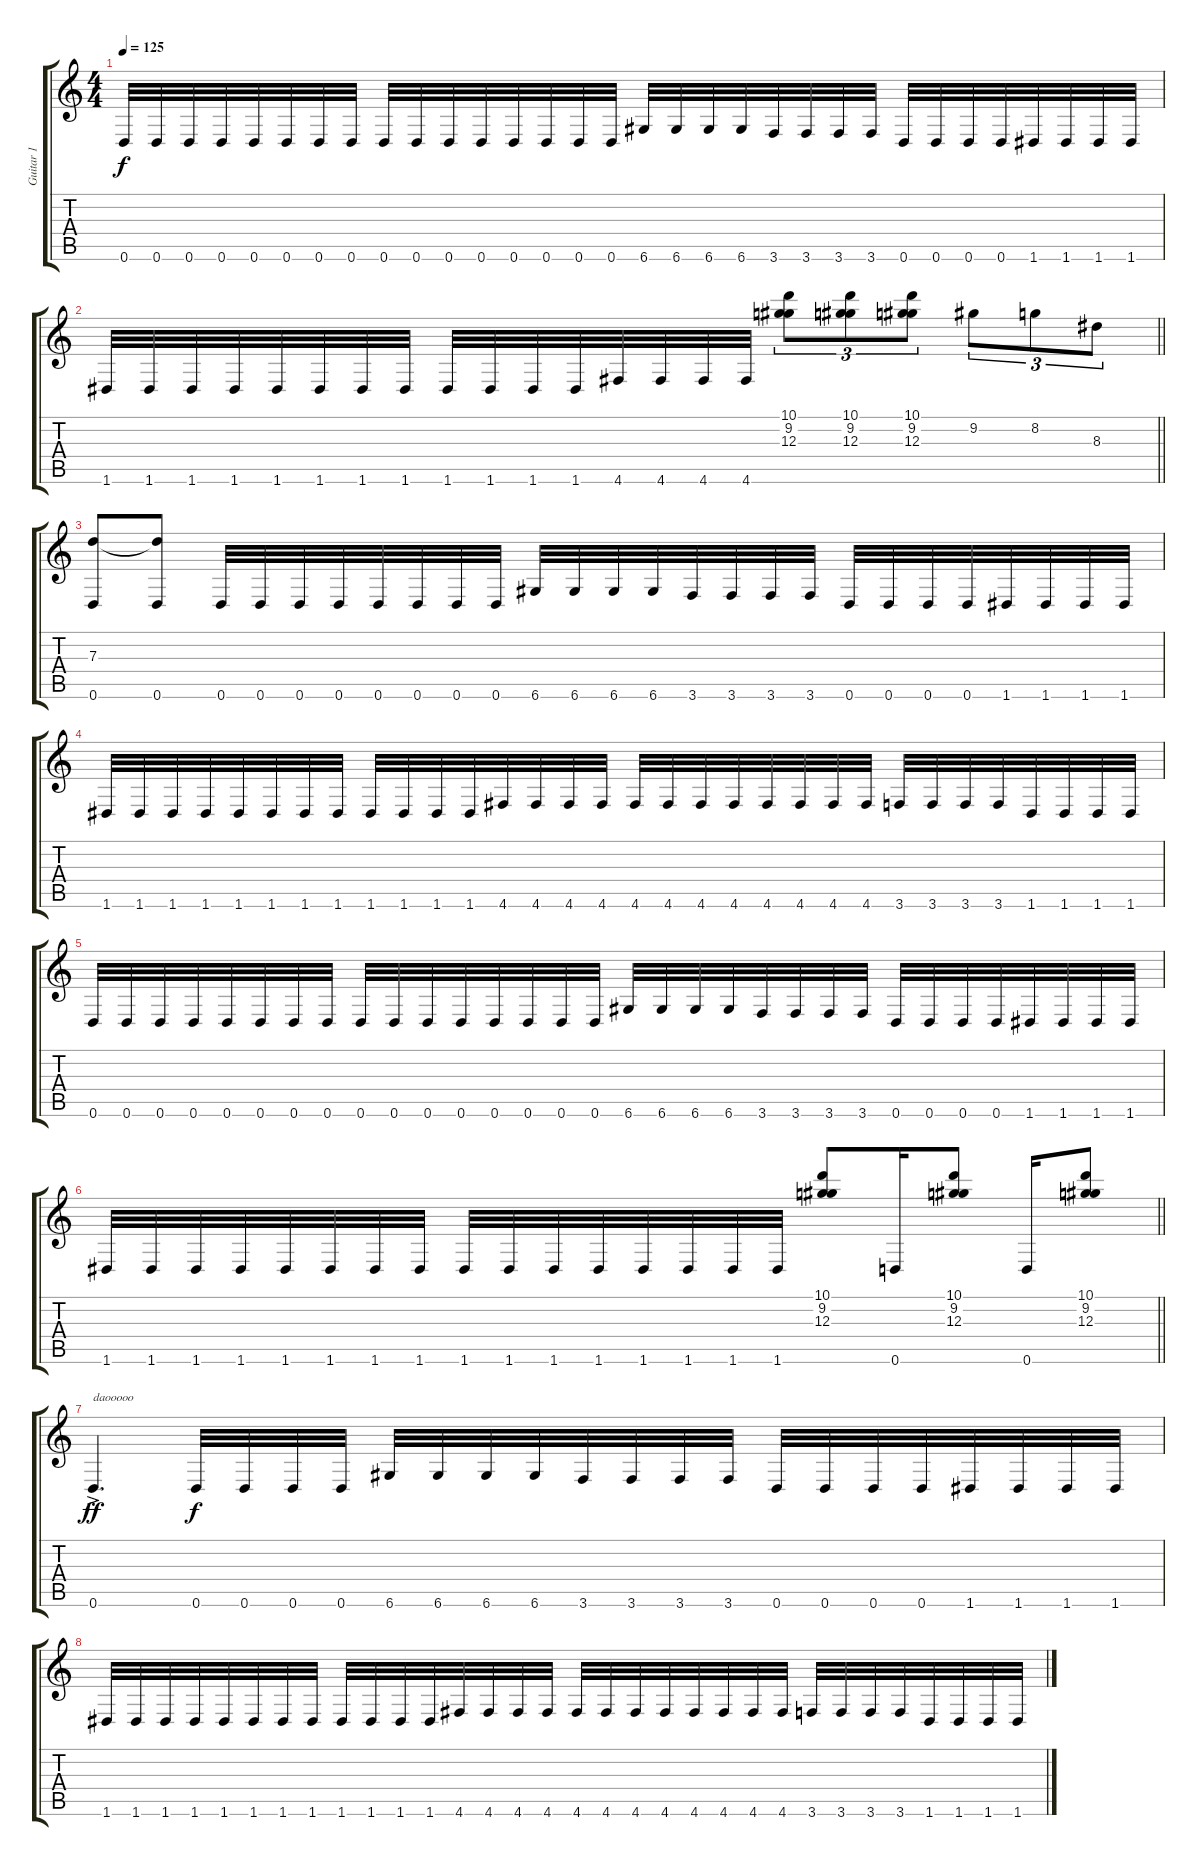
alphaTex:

\track ("Guitar 1" "Guitar 1") {instrument distortionguitar}
\staff {score tabs}
\tuning (E4 B3 G3 D3 A2 D2) {hide}
\ts (4 4)
\tempo 125
\clef g2
\ks c
0.6.32{dy f} 0.6.32 0.6.32 0.6.32 0.6.32 0.6.32 0.6.32 0.6.32 0.6.32 0.6.32 0.6.32 0.6.32 0.6.32 0.6.32 0.6.32 0.6.32 6.6.32 6.6.32 6.6.32 6.6.32 3.6.32 3.6.32 3.6.32 3.6.32 0.6.32 0.6.32 0.6.32 0.6.32 1.6.32 1.6.32 1.6.32 1.6.32 |
\barLineRight lightlight
1.6.32 1.6.32 1.6.32 1.6.32 1.6.32 1.6.32 1.6.32 1.6.32 1.6.32 1.6.32 1.6.32 1.6.32 4.6.32 4.6.32 4.6.32 4.6.32 (10.1 9.2 12.3).8{tu (3 2)} (10.1 9.2 12.3).8{tu (3 2)} (10.1 9.2 12.3).8{tu (3 2)} 9.2.8{tu (3 2)} 8.2.8{tu (3 2)} 8.3.8{tu (3 2)} |
(7.3 0.6).8 (7.3{t} 0.6).8 0.6.32 0.6.32 0.6.32 0.6.32 0.6.32 0.6.32 0.6.32 0.6.32 6.6.32 6.6.32 6.6.32 6.6.32 3.6.32 3.6.32 3.6.32 3.6.32 0.6.32 0.6.32 0.6.32 0.6.32 1.6.32 1.6.32 1.6.32 1.6.32 |
1.6.32 1.6.32 1.6.32 1.6.32 1.6.32 1.6.32 1.6.32 1.6.32 1.6.32 1.6.32 1.6.32 1.6.32 4.6.32 4.6.32 4.6.32 4.6.32 4.6.32 4.6.32 4.6.32 4.6.32 4.6.32 4.6.32 4.6.32 4.6.32 3.6.32 3.6.32 3.6.32 3.6.32 1.6.32 1.6.32 1.6.32 1.6.32 |
0.6.32 0.6.32 0.6.32 0.6.32 0.6.32 0.6.32 0.6.32 0.6.32 0.6.32 0.6.32 0.6.32 0.6.32 0.6.32 0.6.32 0.6.32 0.6.32 6.6.32 6.6.32 6.6.32 6.6.32 3.6.32 3.6.32 3.6.32 3.6.32 0.6.32 0.6.32 0.6.32 0.6.32 1.6.32 1.6.32 1.6.32 1.6.32 |
\barLineRight lightlight
1.6.32 1.6.32 1.6.32 1.6.32 1.6.32 1.6.32 1.6.32 1.6.32 1.6.32 1.6.32 1.6.32 1.6.32 1.6.32 1.6.32 1.6.32 1.6.32 (10.1 9.2 12.3).8 0.6.16 (10.1 9.2 12.3).8 0.6.16 (10.1 9.2 12.3).8 |
0.6{ac}.4{d txt "daooooo" dy ff} 0.6.32{dy f} 0.6.32 0.6.32 0.6.32 6.6.32 6.6.32 6.6.32 6.6.32 3.6.32 3.6.32 3.6.32 3.6.32 0.6.32 0.6.32 0.6.32 0.6.32 1.6.32 1.6.32 1.6.32 1.6.32 |
1.6.32 1.6.32 1.6.32 1.6.32 1.6.32 1.6.32 1.6.32 1.6.32 1.6.32 1.6.32 1.6.32 1.6.32 4.6.32 4.6.32 4.6.32 4.6.32 4.6.32 4.6.32 4.6.32 4.6.32 4.6.32 4.6.32 4.6.32 4.6.32 3.6.32 3.6.32 3.6.32 3.6.32 1.6.32 1.6.32 1.6.32 1.6.32
